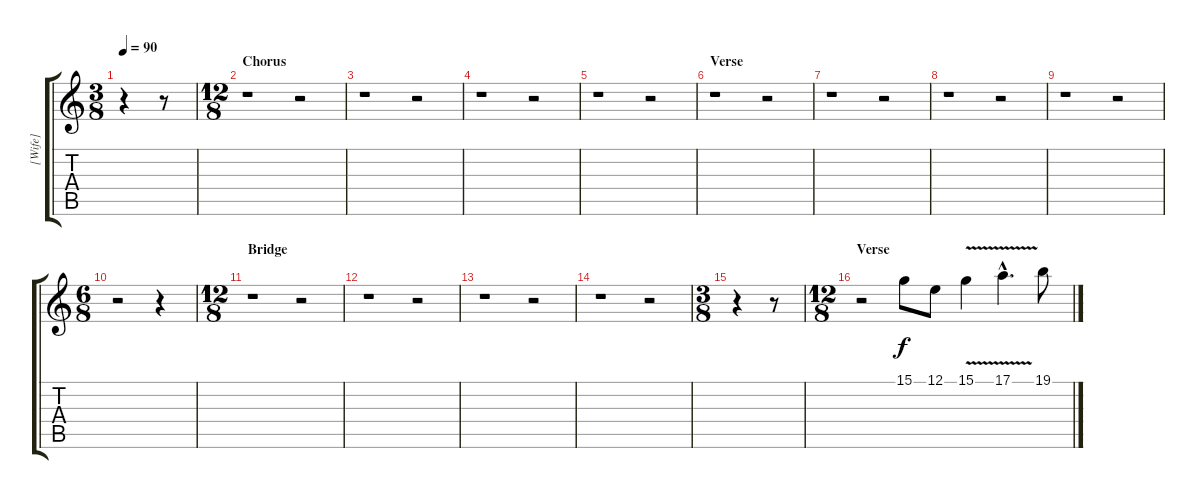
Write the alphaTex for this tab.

\track ("[Wife]" "[Wife]") {instrument flute}
\staff {score tabs}
\tuning (E4 B3 G3 D3 A2 E2) {hide}
\ts (3 8)
\tempo 90
\clef g2
\ks c
r.4{dy f} r.8 |
\ts (12 8)
\section ("" "Chorus")
r.1 r.2 |
r.1 r.2 |
r.1 r.2 |
r.1 r.2 |
\section ("" "Verse")
r.1 r.2 |
r.1 r.2 |
r.1 r.2 |
r.1 r.2 |
\ts (6 8)
r.2 r.4 |
\ts (12 8)
\section ("" "Bridge")
r.1 r.2 |
r.1 r.2 |
r.1 r.2 |
r.1 r.2 |
\ts (3 8)
r.4 r.8 |
\ts (12 8)
\section ("" "Verse")
r.2 15.1.8 12.1.8 15.1{v}.4 17.1{v hac}.4{d} 19.1.8
